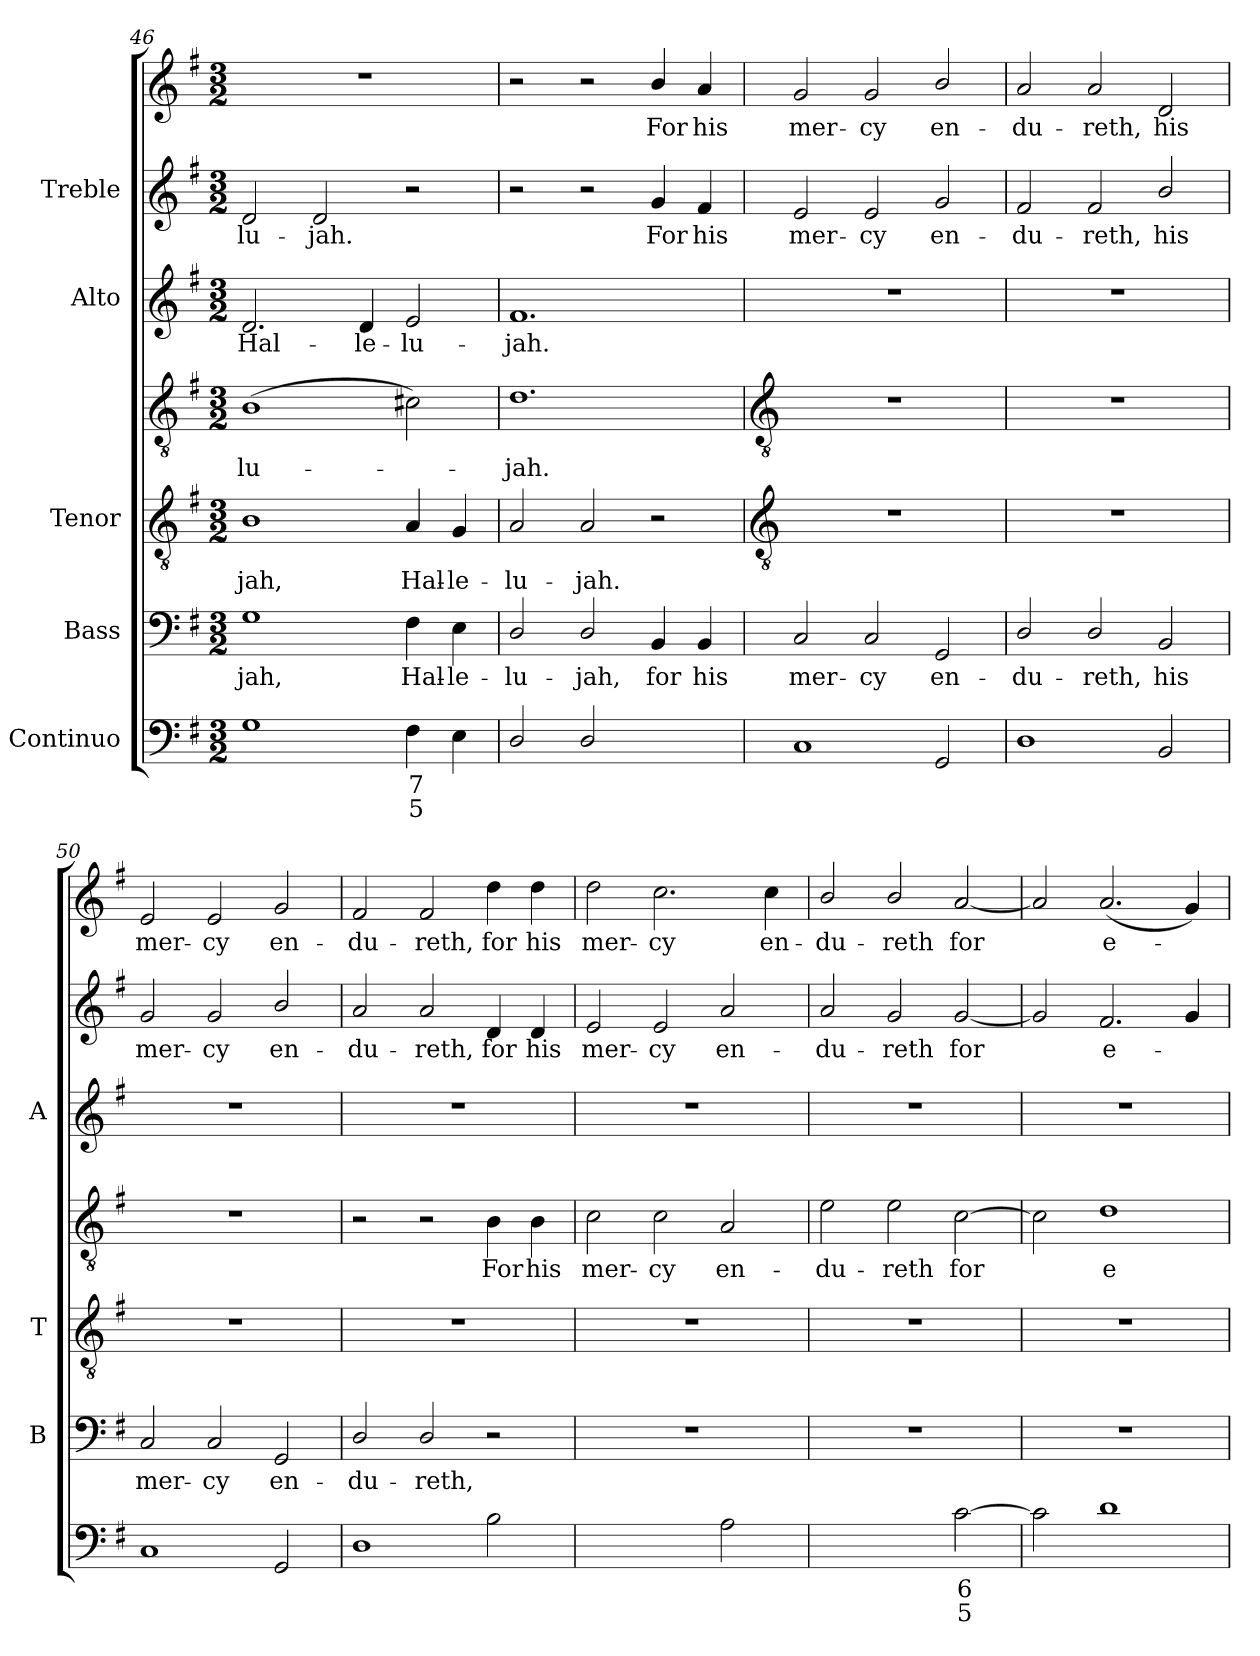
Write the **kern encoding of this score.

**kern	**text	**text	**kern	**text	**kern	**text	**kern	**text	**kern	**text	**kern	**text	**kern	**text
*part5	*part5	*part5	*part4	*part4	*part3	*part3	*part3	*part3	*part2	*part2	*part1	*part1	*part1	*part1
*staff7	*staff7	*staff7	*staff6	*staff6	*staff5	*staff5	*staff4	*staff4	*staff3	*staff3	*staff2	*staff2	*staff1	*staff1
*I"Continuo	*	*	*I"Bass	*	*I"Tenor	*	*	*	*I"Alto	*	*I"Treble	*	*	*
*	*	*	*I'B	*	*I'T	*	*	*	*I'A	*	*	*	*	*
*clefF4	*	*	*clefF4	*	*clefGv2	*	*clefGv2	*	*clefG2	*	*clefG2	*	*clefG2	*
*k[f#]	*	*	*k[f#]	*	*k[f#]	*	*k[f#]	*	*k[f#]	*	*k[f#]	*	*k[f#]	*
*G:	*	*	*G:	*	*G:	*	*G:	*	*G:	*	*G:	*	*G:	*
*M3/2	*	*	*M3/2	*	*M3/2	*	*M3/2	*	*M3/2	*	*M3/2	*	*M3/2	*
=46	=46	=46	=46	=46	=46	=46	=46	=46	=46	=46	=46	=46	=46	=46
!	!	!	!	!LO:LY:b	!	!LO:LY:b	!	!LO:LY:b	!	!LO:LY:b	!	!LO:LY:b	!LO:N:vis=1	!
1G	.	.	1G	-jah,	1B	jah,	(>1B	-lu-	2.d	Hal-	2d	-lu-	1.r	.
!	!	!	!	!	!	!	!	!	!	!	!	!LO:LY:b	!	!
.	.	.	.	.	.	.	.	.	.	.	2d	-jah.	.	.
!	!	!	!	!	!	!	!	!	!	!LO:LY:b	!	!	!	!
.	.	.	.	.	.	.	.	.	4d	-le-	.	.	.	.
!	!LO:LY:b	!LO:LY:b	!	!LO:LY:b	!	!LO:LY:b	!	!	!	!LO:LY:b	!	!	!	!
4F#	7	5	4F#	Hal-	4A	Hal-	2c#X)	.	2e	-lu-	2r	.	.	.
!	!	!	!	!LO:LY:b	!	!LO:LY:b	!	!	!	!	!	!	!	!
4E	.	.	4E	-le-	4G	-le-	.	.	.	.	.	.	.	.
=47	=47	=47	=47	=47	=47	=47	=47	=47	=47	=47	=47	=47	=47	=47
!	!	!	!	!LO:LY:b	!	!LO:LY:b	!	!LO:LY:b	!	!LO:LY:b	!	!	!	!
2D/	.	.	2D/	-lu-	2A	lu-	1.d	-jah.	1.f#	-jah.	2r	.	2r	.
!	!	!	!	!LO:LY:b	!	!LO:LY:b	!	!	!	!	!	!	!	!
2D/	.	.	2D/	-jah,	2A	-jah.	.	.	.	.	2r	.	2r	.
!	!LO:LY:b	!LO:LY:b	!	!LO:LY:b	!	!	!	!	!	!	!	!LO:LY:b	!	!LO:LY:b
[4BByy	8	6	4BB	for	2r	.	.	.	.	.	4g	For	4b/	For
!	!LO:LY:b	!LO:LY:b	!	!LO:LY:b	!	!	!	!	!	!	!	!LO:LY:b	!	!LO:LY:b
4BByy]	7	5	4BB	his	.	.	.	.	.	.	4f#	his	4a	his
!!LO:LB:g=z
=48	=48	=48	=48	=48	=48	=48	=48	=48	=48	=48	=48	=48	=48	=48
*	*	*	*	*	*clefGv2	*	*clefGv2	*	*	*	*	*	*	*
!	!	!	!	!LO:LY:b	!LO:N:vis=1	!	!LO:N:vis=1	!	!LO:N:vis=1	!	!	!LO:LY:b	!	!LO:LY:b
1C	.	.	2C	mer-	1.r	.	1.r	.	1.r	.	2e	-mer-	2g	mer-
!	!	!	!	!LO:LY:b	!	!	!	!	!	!	!	!LO:LY:b	!	!LO:LY:b
.	.	.	2C	-cy	.	.	.	.	.	.	2e	-cy	2g	-cy
!	!	!	!	!LO:LY:b	!	!	!	!	!	!	!	!LO:LY:b	!	!LO:LY:b
2GG	.	.	2GG	en-	.	.	.	.	.	.	2g	en-	2b/	en-
=49	=49	=49	=49	=49	=49	=49	=49	=49	=49	=49	=49	=49	=49	=49
!	!	!	!	!LO:LY:b	!LO:N:vis=1	!	!LO:N:vis=1	!	!LO:N:vis=1	!	!	!LO:LY:b	!	!LO:LY:b
1D/	.	.	2D/	-du-	1.r	.	1.r	.	1.r	.	2f#	du-	2a	-du-
!	!	!	!	!LO:LY:b	!	!	!	!	!	!	!	!LO:LY:b	!	!LO:LY:b
.	.	.	2D/	-reth,	.	.	.	.	.	.	2f#	-reth,	2a	-reth,
!	!	!	!	!LO:LY:b	!	!	!	!	!	!	!	!LO:LY:b	!	!LO:LY:b
2BB	.	.	2BB	his	.	.	.	.	.	.	2b/	his	2d	his
=50	=50	=50	=50	=50	=50	=50	=50	=50	=50	=50	=50	=50	=50	=50
!	!	!	!	!LO:LY:b	!LO:N:vis=1	!	!LO:N:vis=1	!	!LO:N:vis=1	!	!	!LO:LY:b	!	!LO:LY:b
1C	.	.	2C	mer-	1.r	.	1.r	.	1.r	.	2g	-mer-	2e	mer-
!	!	!	!	!LO:LY:b	!	!	!	!	!	!	!	!LO:LY:b	!	!LO:LY:b
.	.	.	2C	-cy	.	.	.	.	.	.	2g	-cy	2e	-cy
!	!	!	!	!LO:LY:b	!	!	!	!	!	!	!	!LO:LY:b	!	!LO:LY:b
2GG	.	.	2GG	en-	.	.	.	.	.	.	2b/	en-	2g	en-
=51	=51	=51	=51	=51	=51	=51	=51	=51	=51	=51	=51	=51	=51	=51
!	!	!	!	!LO:LY:b	!LO:N:vis=1	!	!	!	!LO:N:vis=1	!	!	!LO:LY:b	!	!LO:LY:b
1D	.	.	2D/	-du-	1.r	.	2r	.	1.r	.	2a	du-	2f#	-du-
!	!	!	!	!LO:LY:b	!	!	!	!	!	!	!	!LO:LY:b	!	!LO:LY:b
.	.	.	2D/	-reth,	.	.	2r	.	.	.	2a	-reth,	2f#	-reth,
!	!	!	!	!	!	!	!	!LO:LY:b	!	!	!	!LO:LY:b	!	!LO:LY:b
2B	.	.	2r	.	.	.	4B	For	.	.	4d	for	4dd	for
!	!	!	!	!	!	!	!	!LO:LY:b	!	!	!	!LO:LY:b	!	!LO:LY:b
.	.	.	.	.	.	.	4B	his	.	.	4d	his	4dd	his
=52	=52	=52	=52	=52	=52	=52	=52	=52	=52	=52	=52	=52	=52	=52
!	!LO:LY:b	!	!LO:N:vis=1	!	!LO:N:vis=1	!	!	!LO:LY:b	!LO:N:vis=1	!	!	!LO:LY:b	!	!LO:LY:b
[2cyy	9	.	1.r	.	1.r	.	2c	mer-	1.r	.	2e	-mer-	2dd	mer-
!	!LO:LY:b	!	!	!	!	!	!	!LO:LY:b	!	!	!	!LO:LY:b	!	!LO:LY:b
2cyy]	8	.	.	.	.	.	2c	-cy	.	.	2e	-cy	2.cc	-cy
!	!	!	!	!	!	!	!	!LO:LY:b	!	!	!	!LO:LY:b	!	!
2A	.	.	.	.	.	.	2A	en-	.	.	2a	en-	.	.
!	!	!	!	!	!	!	!	!	!	!	!	!	!	!LO:LY:b
.	.	.	.	.	.	.	.	.	.	.	.	.	4cc	en-
=53	=53	=53	=53	=53	=53	=53	=53	=53	=53	=53	=53	=53	=53	=53
!	!LO:LY:b	!	!LO:N:vis=1	!	!LO:N:vis=1	!	!	!LO:LY:b	!LO:N:vis=1	!	!	!LO:LY:b	!	!LO:LY:b
[2eyy	4	.	1.r	.	1.r	.	2e	-du-	1.r	.	2a	du-	2b/	-du-
!	!LO:LY:b	!	!	!	!	!	!	!LO:LY:b	!	!	!	!LO:LY:b	!	!LO:LY:b
2eyy]	3	.	.	.	.	.	2e	-reth	.	.	2g	-reth	2b/	-reth
!	!LO:LY:b	!LO:LY:b	!	!	!	!	!	!LO:LY:b	!	!	!	!LO:LY:b	!	!LO:LY:b
[2c	6	5	.	.	.	.	[2c	for	.	.	[2g	for	[2a	for
=54	=54	=54	=54	=54	=54	=54	=54	=54	=54	=54	=54	=54	=54	=54
!	!	!	!LO:N:vis=1	!	!LO:N:vis=1	!	!	!	!LO:N:vis=1	!	!	!	!	!
2c]	.	.	1.r	.	1.r	.	2c]	.	1.r	.	2g]	.	2a]	.
!	!	!	!	!	!	!	!	!LO:LY:b	!	!	!	!LO:LY:b	!	!LO:LY:b
1d	.	.	.	.	.	.	1d	e-	.	.	2.f#	e-	(<2.a	e-
.	.	.	.	.	.	.	.	.	.	.	4g	.	4g)	.
=	=	=	=	=	=	=	=	=	=	=	=	=	=	=
*-	*-	*-	*-	*-	*-	*-	*-	*-	*-	*-	*-	*-	*-	*-
